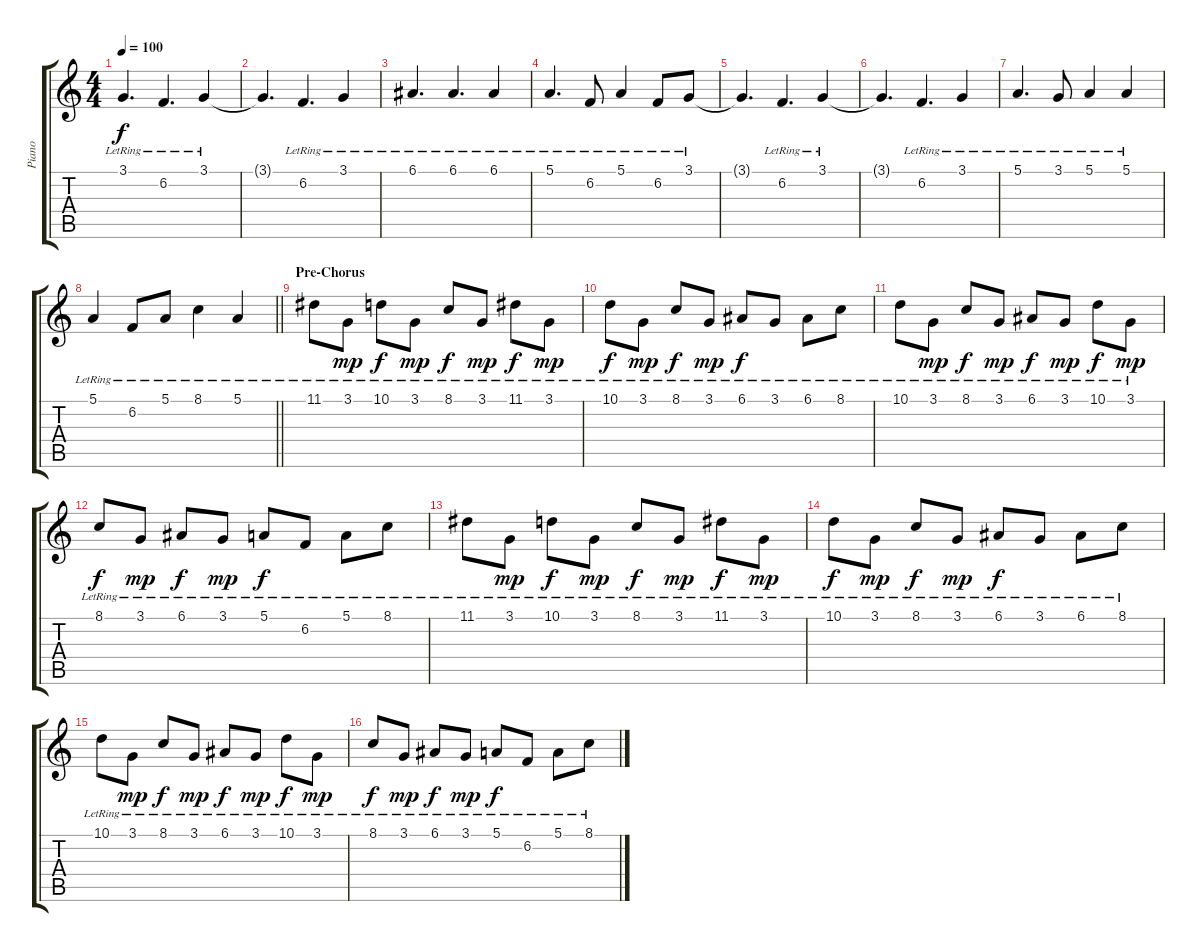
\track ("Piano" "Piano") {instrument acousticgrandpiano}
\staff {score tabs}
\tuning (E4 B3 G3 D3 A2 E2) {hide}
\ts (4 4)
\tempo 100
\clef g2
\ks c
3.1{lr}.4{d dy f} 6.2{lr}.4{d} 3.1{lr}.4 |
3.1{t}.4{d} 6.2{lr}.4{d} 3.1{lr}.4 |
6.1{lr}.4{d} 6.1{lr}.4{d} 6.1{lr}.4 |
5.1{lr}.4{d} 6.2{lr}.8 5.1{lr}.4 6.2{lr}.8 3.1{lr}.8 |
3.1{t}.4{d} 6.2{lr}.4{d} 3.1{lr}.4 |
3.1{t}.4{d} 6.2{lr}.4{d} 3.1{lr}.4 |
5.1{lr}.4{d} 3.1{lr}.8 5.1{lr}.4 5.1{lr}.4 |
\barLineRight lightlight
5.1{lr}.4 6.2{lr}.8 5.1{lr}.8 8.1{lr}.4 5.1{lr}.4 |
\section ("" "Pre-Chorus")
11.1{lr}.8 3.1{lr}.8{dy mp} 10.1{lr}.8{dy f} 3.1{lr}.8{dy mp} 8.1{lr}.8{dy f} 3.1{lr}.8{dy mp} 11.1{lr}.8{dy f} 3.1{lr}.8{dy mp} |
10.1{lr}.8{dy f} 3.1{lr}.8{dy mp} 8.1{lr}.8{dy f} 3.1{lr}.8{dy mp} 6.1{lr}.8{dy f} 3.1{lr}.8 6.1{lr}.8 8.1{lr}.8 |
10.1{lr}.8 3.1{lr}.8{dy mp} 8.1{lr}.8{dy f} 3.1{lr}.8{dy mp} 6.1{lr}.8{dy f} 3.1{lr}.8{dy mp} 10.1{lr}.8{dy f} 3.1{lr}.8{dy mp} |
8.1{lr}.8{dy f} 3.1{lr}.8{dy mp} 6.1{lr}.8{dy f} 3.1{lr}.8{dy mp} 5.1{lr}.8{dy f} 6.2{lr}.8 5.1{lr}.8 8.1{lr}.8 |
11.1{lr}.8 3.1{lr}.8{dy mp} 10.1{lr}.8{dy f} 3.1{lr}.8{dy mp} 8.1{lr}.8{dy f} 3.1{lr}.8{dy mp} 11.1{lr}.8{dy f} 3.1{lr}.8{dy mp} |
10.1{lr}.8{dy f} 3.1{lr}.8{dy mp} 8.1{lr}.8{dy f} 3.1{lr}.8{dy mp} 6.1{lr}.8{dy f} 3.1{lr}.8 6.1{lr}.8 8.1{lr}.8 |
10.1{lr}.8 3.1{lr}.8{dy mp} 8.1{lr}.8{dy f} 3.1{lr}.8{dy mp} 6.1{lr}.8{dy f} 3.1{lr}.8{dy mp} 10.1{lr}.8{dy f} 3.1{lr}.8{dy mp} |
8.1{lr}.8{dy f} 3.1{lr}.8{dy mp} 6.1{lr}.8{dy f} 3.1{lr}.8{dy mp} 5.1{lr}.8{dy f} 6.2{lr}.8 5.1{lr}.8 8.1{lr}.8
